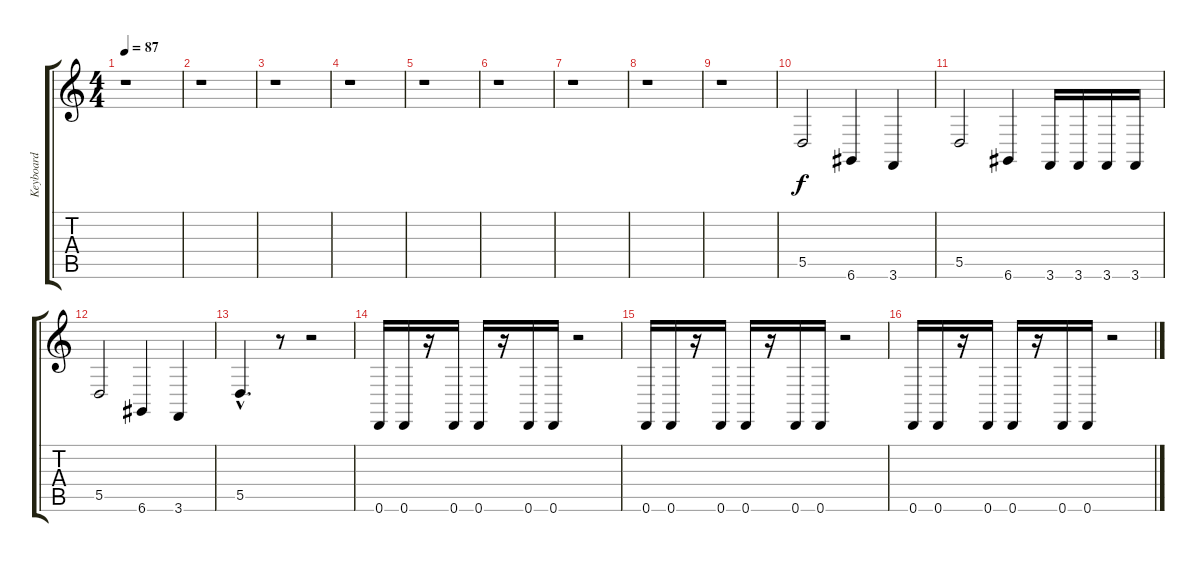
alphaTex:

\track ("Keyboard" "Keyboard") {instrument stringensemble1}
\staff {score tabs}
\tuning (E4 B3 G3 D3 A2 D2) {hide}
\ts (4 4)
\tempo 87
\clef g2
\ks c
r.1{dy f} |
r.1 |
r.1 |
r.1 |
r.1 |
r.1 |
r.1 |
r.1 |
r.1 |
5.5.2{volume 10 instrument lead2sawtooth} 6.6.4 3.6.4 |
5.5.2 6.6.4 3.6.16 3.6.16 3.6.16 3.6.16 |
5.5.2 6.6.4 3.6.4 |
5.5{hac}.4{d} r.8 r.2 |
0.6.16{instrument synthbass1} 0.6.16 r.16 0.6.16 0.6.16 r.16 0.6.16 0.6.16 r.2 |
0.6.16 0.6.16 r.16 0.6.16 0.6.16 r.16 0.6.16 0.6.16 r.2 |
0.6.16 0.6.16 r.16 0.6.16 0.6.16 r.16 0.6.16 0.6.16 r.2
